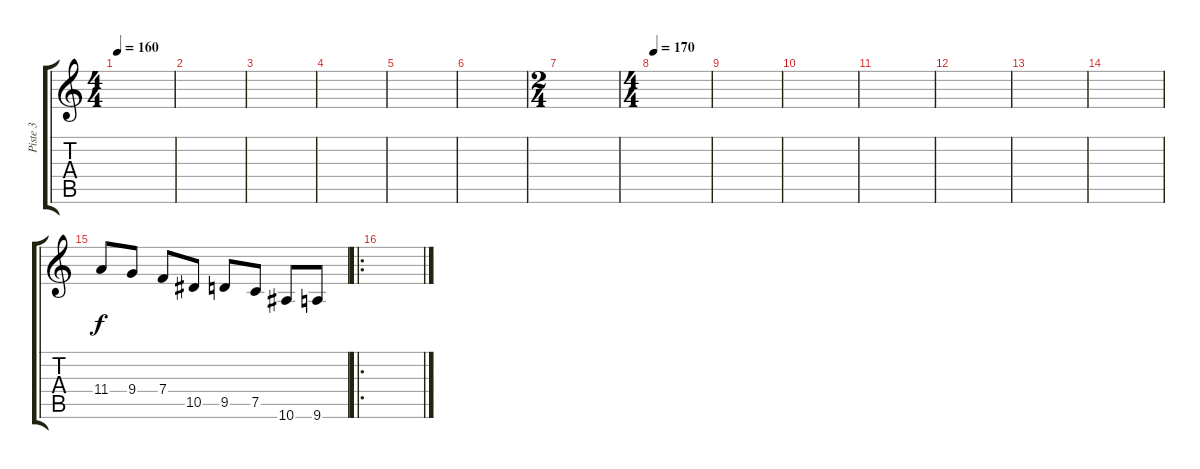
\track ("Piste 3" "Piste 3") {instrument distortionguitar}
\staff {score tabs}
\tuning (C4 G3 Eb3 Bb2 F2 C2) {hide}
\ts (4 4)
\tempo 160
\clef g2
\ks c
|
|
|
|
|
|
\ts (2 4)
|
\ts (4 4)
\tempo 170
|
|
|
|
|
|
|
11.4.8 9.4.8 7.4.8 10.5.8 9.5.8 7.5.8 10.6.8 9.6.8 |
\ro
